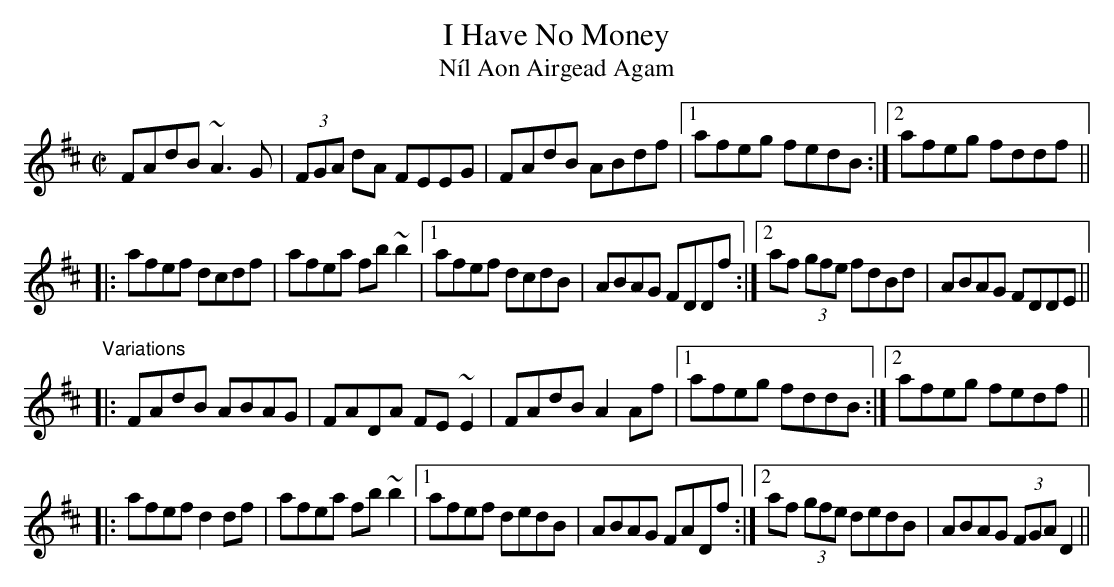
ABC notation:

X:1
T:I Have No Money
T:Níl Aon Airgead Agam
M:C|
K:D
FAdB ~A3G|(3FGA dA FEEG|FAdB ABdf|1 afeg fedB:|2 afeg fddf||
|:afef dcdf|afea fb~b2|1 afef dcdB|ABAG FDDf:|2 af (3gfe fdBd|ABAG FDDE||
"Variations"
|:FAdB ABAG|FADA FE~E2|FAdB A2Af|1 afeg fddB:|2 afeg fedf||
|:afef d2df|afea fb~b2|1 afef dedB|ABAG FADf:|2 af (3gfe dedB|ABAG (3FGA D2||
